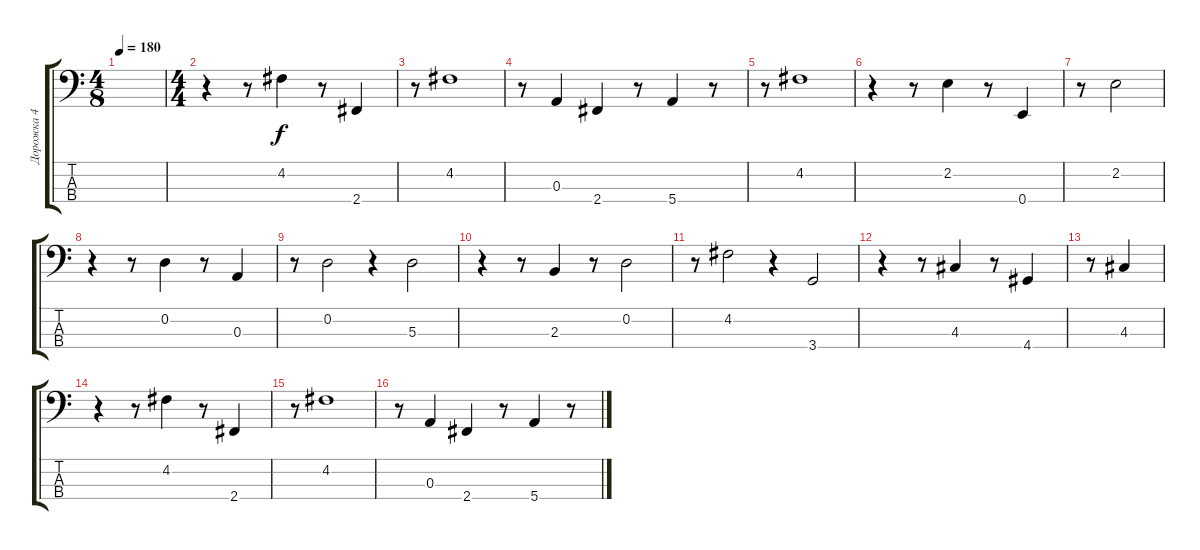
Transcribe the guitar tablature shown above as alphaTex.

\track ("Дорожка 4" "Дорожка 4") {instrument electricbassfinger}
\staff {score tabs}
\tuning (G2 D2 A1 E1) {hide}
\ts (4 8)
\tempo 180
\clef f4
\ks c
|
\ts (4 4)
r.4 r.8 4.2.4 r.8 2.4.4 |
r.8 4.2.1 |
r.8 0.3.4 2.4.4 r.8 5.4.4 r.8 |
r.8 4.2.1 |
r.4 r.8 2.2.4 r.8 0.4.4 |
r.8 2.2.2 |
r.4 r.8 0.2.4 r.8 0.3.4 |
r.8 0.2.2 r.4 5.3.2 |
r.4 r.8 2.3.4 r.8 0.2.2 |
r.8 4.2.2 r.4 3.4.2 |
r.4 r.8 4.3.4 r.8 4.4.4 |
r.8 4.3.4 |
r.4 r.8 4.2.4 r.8 2.4.4 |
r.8 4.2.1 |
r.8 0.3.4 2.4.4 r.8 5.4.4 r.8
